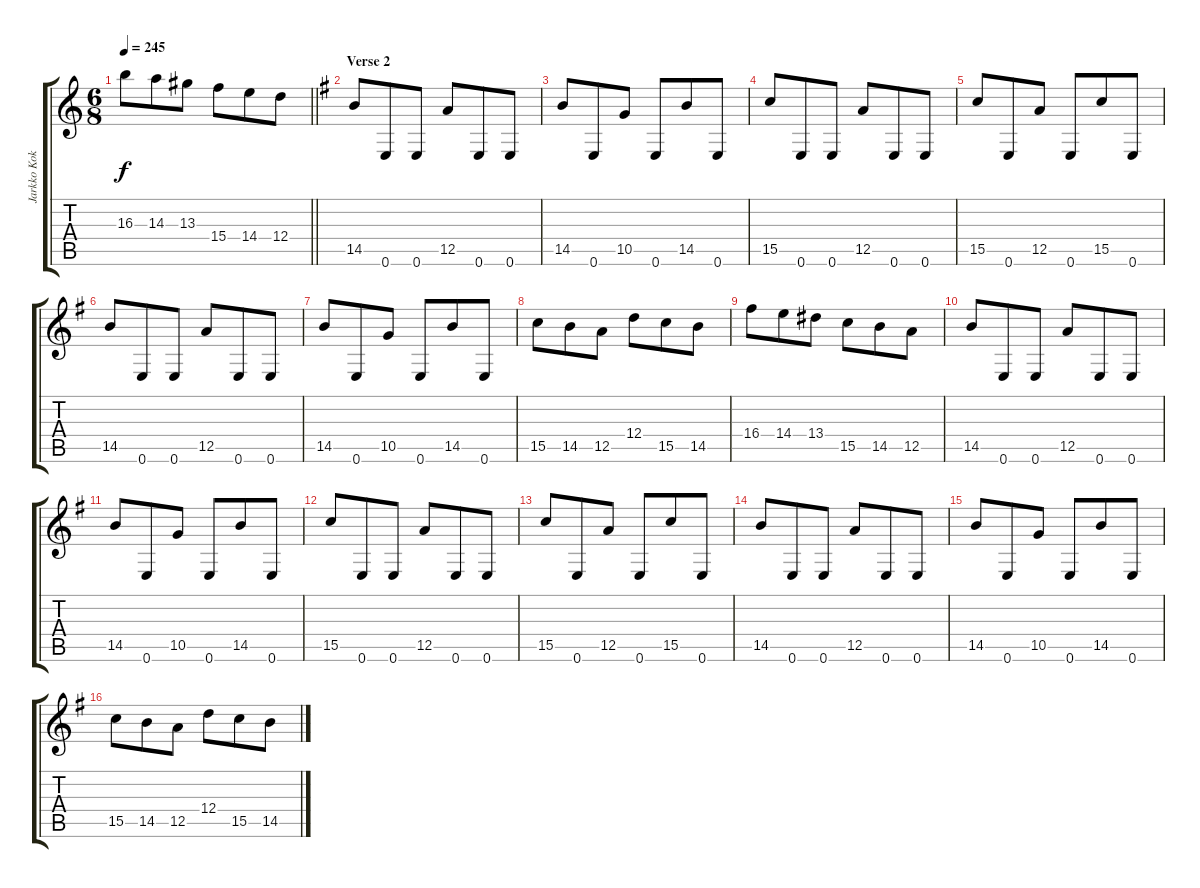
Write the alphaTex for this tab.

\track ("Jarkko Kokko (guitar)" "Jarkko Kok") {instrument distortionguitar}
\staff {score tabs}
\tuning (E4 B3 G3 D3 A2 E2) {hide}
\ts (6 8)
\tempo 245
\clef g2
\barLineRight lightlight
\ks aminor
16.3.8{dy f} 14.3.8 13.3.8 15.4.8 14.4.8 12.4.8 |
\section ("" "Verse 2")
\ks eminor
14.5.8 0.6.8 0.6.8 12.5.8 0.6.8 0.6.8 |
14.5.8 0.6.8 10.5.8 0.6.8 14.5.8 0.6.8 |
15.5.8 0.6.8 0.6.8 12.5.8 0.6.8 0.6.8 |
15.5.8 0.6.8 12.5.8 0.6.8 15.5.8 0.6.8 |
14.5.8 0.6.8 0.6.8 12.5.8 0.6.8 0.6.8 |
14.5.8 0.6.8 10.5.8 0.6.8 14.5.8 0.6.8 |
15.5.8 14.5.8 12.5.8 12.4.8 15.5.8 14.5.8 |
16.4.8 14.4.8 13.4.8 15.5.8 14.5.8 12.5.8 |
14.5.8 0.6.8 0.6.8 12.5.8 0.6.8 0.6.8 |
14.5.8 0.6.8 10.5.8 0.6.8 14.5.8 0.6.8 |
15.5.8 0.6.8 0.6.8 12.5.8 0.6.8 0.6.8 |
15.5.8 0.6.8 12.5.8 0.6.8 15.5.8 0.6.8 |
14.5.8 0.6.8 0.6.8 12.5.8 0.6.8 0.6.8 |
14.5.8 0.6.8 10.5.8 0.6.8 14.5.8 0.6.8 |
15.5.8 14.5.8 12.5.8 12.4.8 15.5.8 14.5.8
